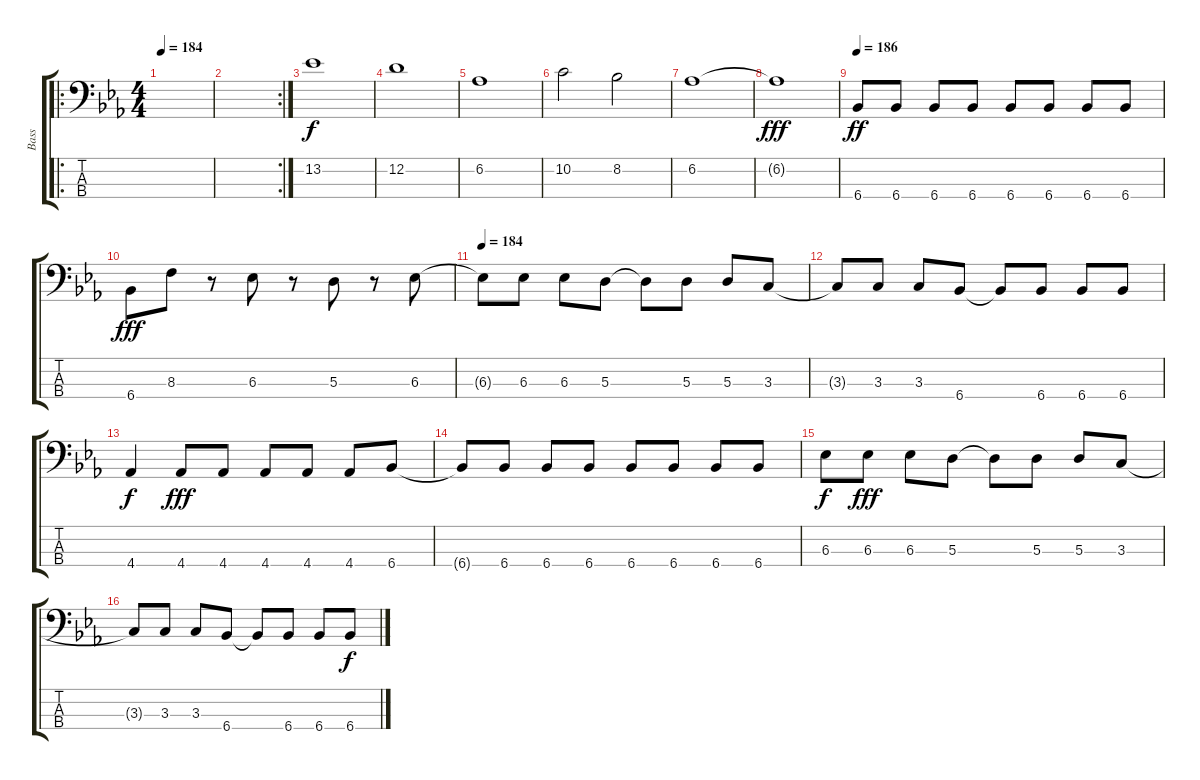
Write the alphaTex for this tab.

\track ("Bass" "Bass") {instrument electricbassfinger}
\staff {score tabs}
\tuning (G2 D2 A1 E1) {hide}
\ro
\ts (4 4)
\tempo 184
\clef f4
\ks eb
|
\rc 2
|
13.2.1{volume 8} |
12.2.1 |
6.2.1 |
10.2.2 8.2.2 |
6.2.1{volume 16} |
6.2{t}.1{dy fff} |
\tempo 186
6.4.8{dy ff} 6.4.8 6.4.8 6.4.8 6.4.8 6.4.8 6.4.8 6.4.8 |
6.4.8{dy fff} 8.3.8 r.8 6.3.8 r.8 5.3.8 r.8 6.3.8 |
\tempo 184
6.3{t}.8 6.3.8 6.3.8 5.3.8 5.3{t}.8 5.3.8 5.3.8 3.3.8 |
3.3{t}.8 3.3.8 3.3.8 6.4.8 6.4{t}.8 6.4.8 6.4.8 6.4.8 |
4.4.4{dy f} 4.4.8{dy fff} 4.4.8 4.4.8 4.4.8 4.4.8 6.4.8 |
6.4{t}.8 6.4.8 6.4.8 6.4.8 6.4.8 6.4.8 6.4.8 6.4.8 |
6.3.8{dy f} 6.3.8{dy fff} 6.3.8 5.3.8 5.3{t}.8 5.3.8 5.3.8 3.3.8 |
3.3{t}.8 3.3.8 3.3.8 6.4.8 6.4{t}.8 6.4.8 6.4.8 6.4.8{dy f}
